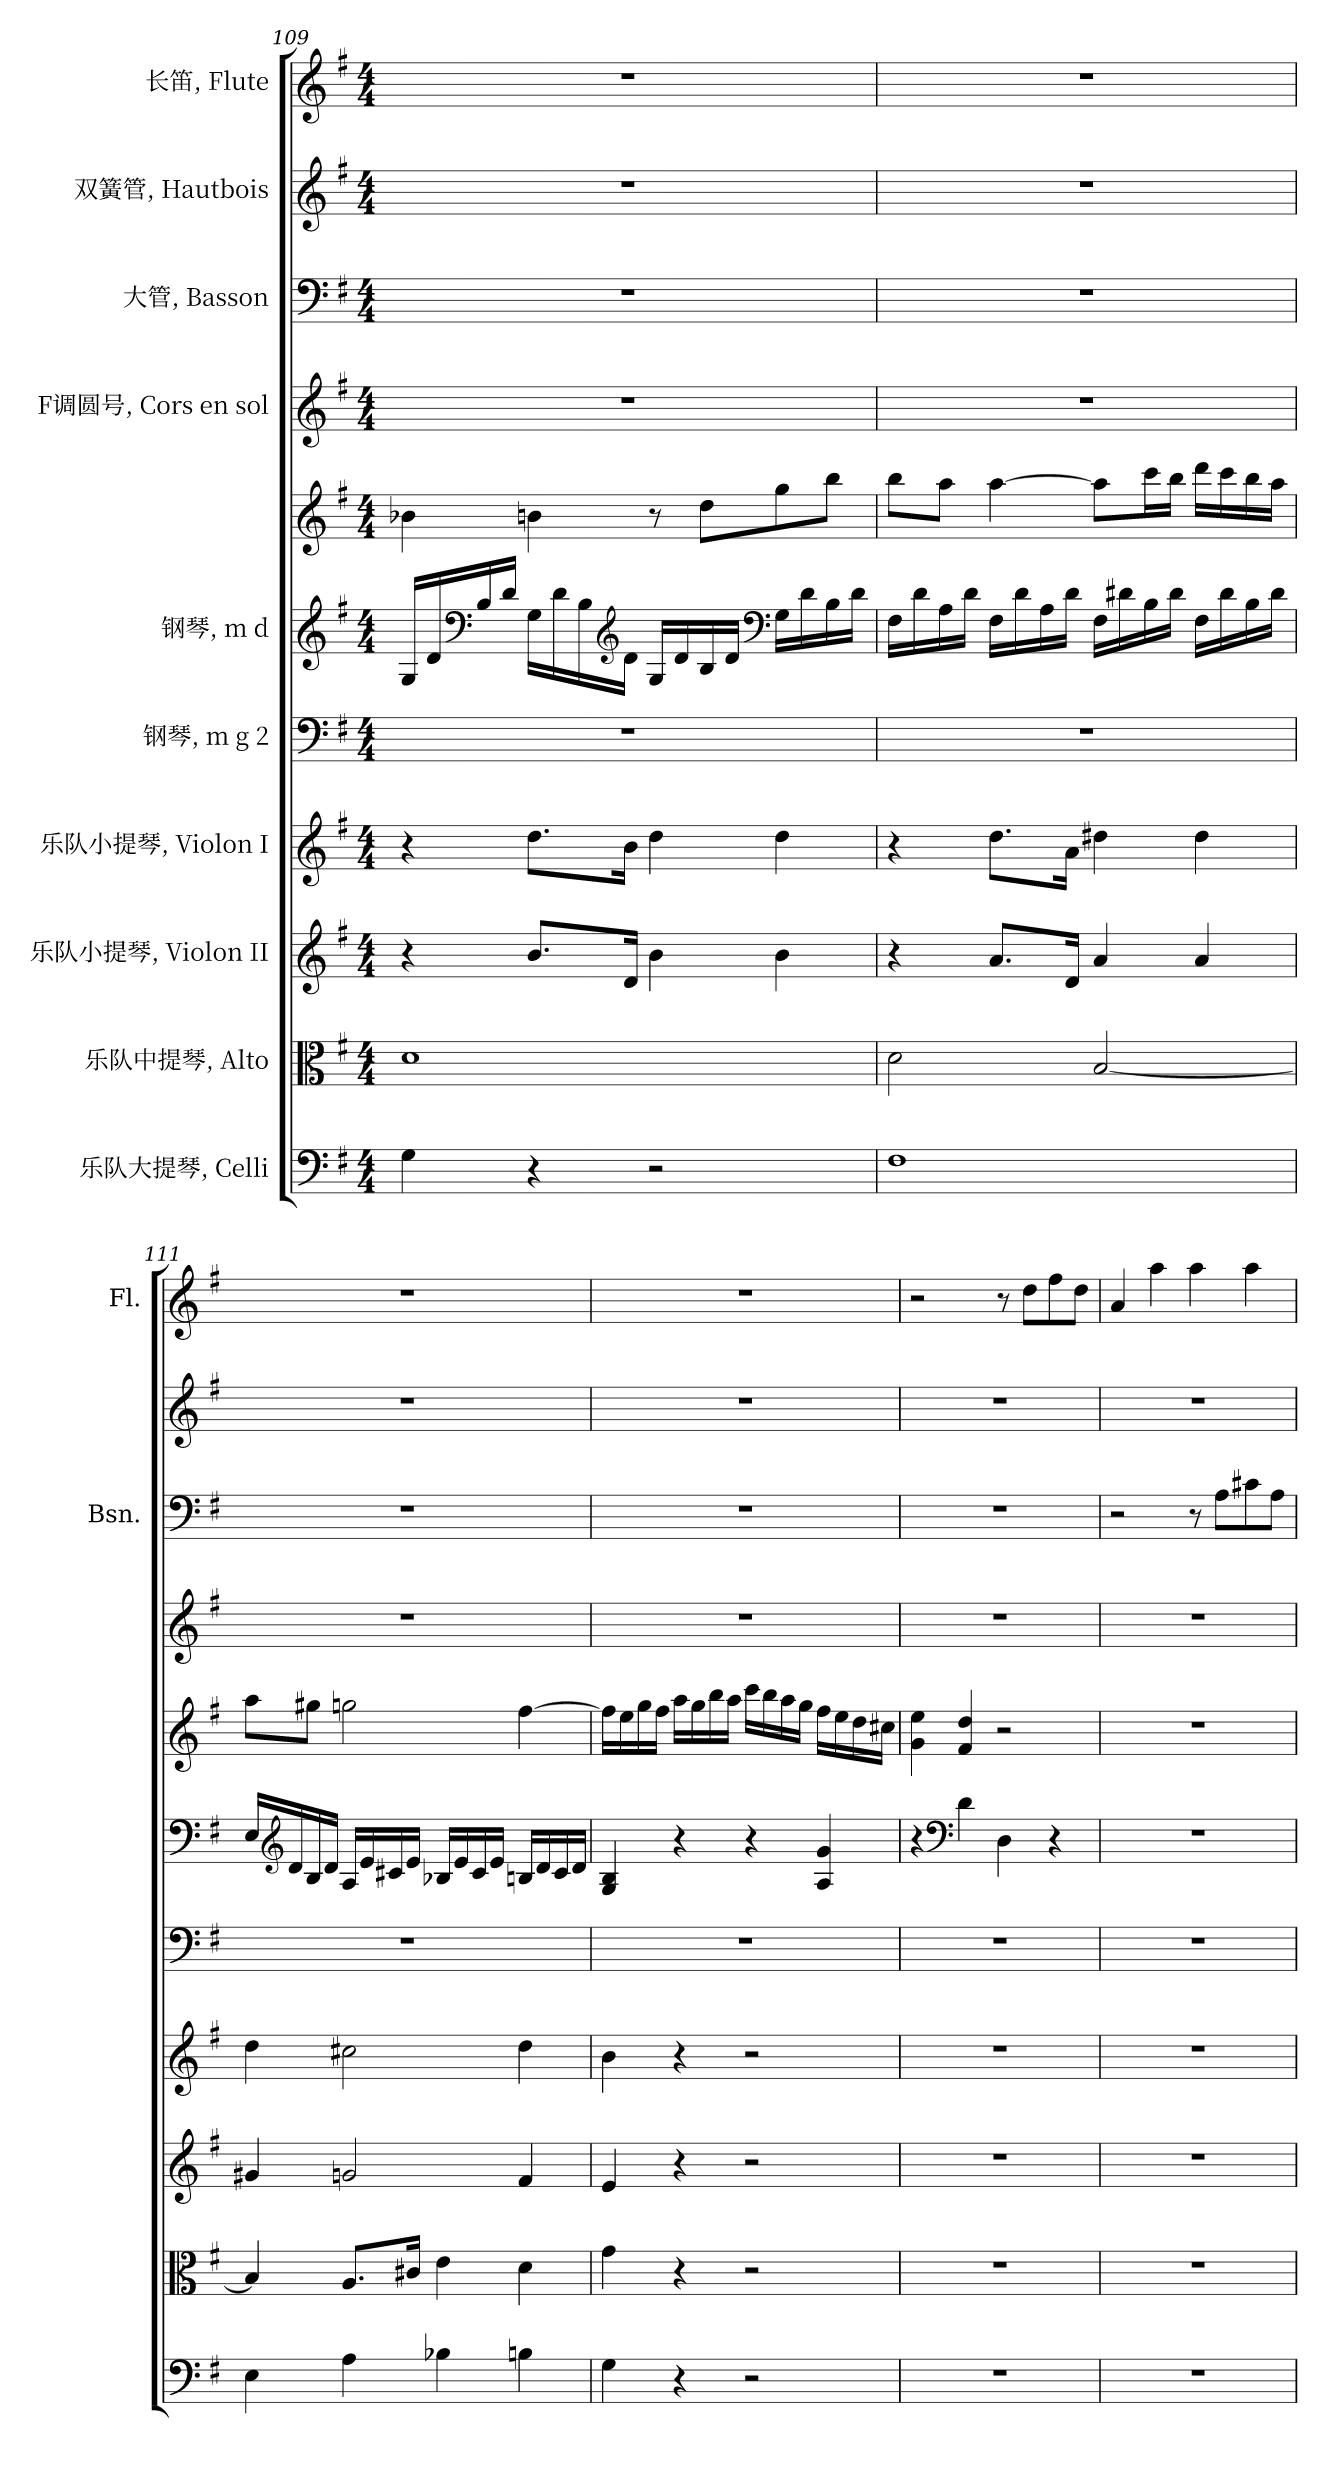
**kern	**kern	**kern	**kern	**kern	**kern	**kern	**kern	**kern	**kern	**kern
*part10	*part9	*part8	*part7	*part6	*part5	*part5	*part4	*part3	*part2	*part1
*staff11	*staff10	*staff9	*staff8	*staff7	*staff6	*staff5	*staff4	*staff3	*staff2	*staff1
*I"乐队大提琴, Celli	*I"乐队中提琴, Alto	*I"乐队小提琴, Violon II	*I"乐队小提琴, Violon I	*I"钢琴, m g 2	*I"钢琴, m d	*	*I"F调圆号, Cors en sol	*I"大管, Basson	*I"双簧管, Hautbois	*I"长笛, Flute
*	*	*	*	*	*	*	*	*I'Bsn.	*	*I'Fl.
*clefF4	*clefC3	*clefG2	*clefG2	*clefF4	*clefG2	*clefG2	*clefG2	*clefF4	*clefG2	*clefG2
*	*	*	*	*	*	*	*ITrd4c7	*	*	*
*k[f#]	*k[f#]	*k[f#]	*k[f#]	*k[f#]	*k[f#]	*k[f#]	*k[]	*k[f#]	*k[f#]	*k[f#]
*M4/4	*M4/4	*M4/4	*M4/4	*M4/4	*M4/4	*M4/4	*M4/4	*M4/4	*M4/4	*M4/4
=109	=109	=109	=109	=109	=109	=109	=109	=109	=109	=109
4G\	1d	4r	4r	1r	16G/LL	4b-X\	1r	1r	1r	1r
.	.	.	.	.	16d/	.	.	.	.	.
*	*	*	*	*	*clefF4	*	*	*	*	*
.	.	.	.	.	16B/	.	.	.	.	.
.	.	.	.	.	16d/JJ	.	.	.	.	.
4r	.	8.b/L	8.dd\L	.	16G\LL	4bn\	.	.	.	.
.	.	.	.	.	16d\	.	.	.	.	.
.	.	.	.	.	16B\	.	.	.	.	.
*	*	*	*	*	*clefG2	*	*	*	*	*
.	.	16d/Jk	16b\Jk	.	16d\JJ	.	.	.	.	.
2r	.	4b\	4dd\	.	16G/LL	8r	.	.	.	.
.	.	.	.	.	16d/	.	.	.	.	.
.	.	.	.	.	16B/	8dd\L	.	.	.	.
.	.	.	.	.	16d/JJ	.	.	.	.	.
*	*	*	*	*	*clefF4	*	*	*	*	*
.	.	4b\	4dd\	.	16G\LL	8gg\	.	.	.	.
.	.	.	.	.	16d\	.	.	.	.	.
.	.	.	.	.	16B\	8bb\J	.	.	.	.
.	.	.	.	.	16d\JJ	.	.	.	.	.
!!LO:PB:g=z
=110	=110	=110	=110	=110	=110	=110	=110	=110	=110	=110
1F#	2d\	4r	4r	1r	16F#\LL	8bb\L	1r	1r	1r	1r
.	.	.	.	.	16d\	.	.	.	.	.
.	.	.	.	.	16A\	8aa\J	.	.	.	.
.	.	.	.	.	16d\JJ	.	.	.	.	.
.	.	8.a/L	8.dd\L	.	16F#\LL	[4aa\	.	.	.	.
.	.	.	.	.	16d\	.	.	.	.	.
.	.	.	.	.	16A\	.	.	.	.	.
.	.	16d/Jk	16a\Jk	.	16d\JJ	.	.	.	.	.
.	[2B/	4a/	4dd#X\	.	16F#\LL	8aa\L]	.	.	.	.
.	.	.	.	.	16d#X\	.	.	.	.	.
.	.	.	.	.	16B\	16ccc\L	.	.	.	.
.	.	.	.	.	16d#\JJ	16bb\JJ	.	.	.	.
.	.	4a/	4dd#\	.	16F#\LL	16ddd\LL	.	.	.	.
.	.	.	.	.	16d#\	16ccc\	.	.	.	.
.	.	.	.	.	16B\	16bb\	.	.	.	.
.	.	.	.	.	16d#\JJ	16aa\JJ	.	.	.	.
=111	=111	=111	=111	=111	=111	=111	=111	=111	=111	=111
4E\	4B/]	4g#X/	4dd\	1r	16E/LL	8aa\L	1r	1r	1r	1r
*	*	*	*	*	*clefG2	*	*	*	*	*
.	.	.	.	.	16d/	.	.	.	.	.
.	.	.	.	.	16B/	8gg#X\J	.	.	.	.
.	.	.	.	.	16d/JJ	.	.	.	.	.
4A\	8.A/L	2gn/	2cc#X\	.	16A/LL	2ggn\	.	.	.	.
.	.	.	.	.	16e/	.	.	.	.	.
.	.	.	.	.	16c#X/	.	.	.	.	.
.	16c#X/Jk	.	.	.	16e/JJ	.	.	.	.	.
4B-X\	4e\	.	.	.	16B-X/LL	.	.	.	.	.
.	.	.	.	.	16e/	.	.	.	.	.
.	.	.	.	.	16c#/	.	.	.	.	.
.	.	.	.	.	16e/JJ	.	.	.	.	.
4Bn\	4d\	4f#/	4dd\	.	16Bn/LL	[4ff#\	.	.	.	.
.	.	.	.	.	16d/	.	.	.	.	.
.	.	.	.	.	16c#/	.	.	.	.	.
.	.	.	.	.	16d/JJ	.	.	.	.	.
!!LO:PB:g=z
=112	=112	=112	=112	=112	=112	=112	=112	=112	=112	=112
4G\	4g\	4e/	4b\	1r	4G/ 4B/	16ff#\LL]	1r	1r	1r	1r
.	.	.	.	.	.	16ee\	.	.	.	.
.	.	.	.	.	.	16gg\	.	.	.	.
.	.	.	.	.	.	16ff#\JJ	.	.	.	.
4r	4r	4r	4r	.	4r	16aa\LL	.	.	.	.
.	.	.	.	.	.	16gg\	.	.	.	.
.	.	.	.	.	.	16bb\	.	.	.	.
.	.	.	.	.	.	16aa\JJ	.	.	.	.
2r	2r	2r	2r	.	4r	16ccc\LL	.	.	.	.
.	.	.	.	.	.	16bb\	.	.	.	.
.	.	.	.	.	.	16aa\	.	.	.	.
.	.	.	.	.	.	16gg\JJ	.	.	.	.
.	.	.	.	.	4A/ 4g/	16ff#\LL	.	.	.	.
.	.	.	.	.	.	16ee\	.	.	.	.
.	.	.	.	.	.	16dd\	.	.	.	.
.	.	.	.	.	.	16cc#X\JJ	.	.	.	.
=113	=113	=113	=113	=113	=113	=113	=113	=113	=113	=113
1r	1r	1r	1r	1r	4r	4g\ 4ee\	1r	1r	1r	2r
*	*	*	*	*	*clefF4	*	*	*	*	*
.	.	.	.	.	4d\	4f#/ 4dd/	.	.	.	.
.	.	.	.	.	4D\	2r	.	.	.	8r
.	.	.	.	.	.	.	.	.	.	8dd\L
.	.	.	.	.	4r	.	.	.	.	8ff#\
.	.	.	.	.	.	.	.	.	.	8dd\J
=114	=114	=114	=114	=114	=114	=114	=114	=114	=114	=114
1r	1r	1r	1r	1r	1r	1r	1r	2r	1r	4a/
.	.	.	.	.	.	.	.	.	.	4aa\
.	.	.	.	.	.	.	.	8r	.	4aa\
.	.	.	.	.	.	.	.	8A\L	.	.
.	.	.	.	.	.	.	.	8c#X\	.	4aa\
.	.	.	.	.	.	.	.	8A\J	.	.
=	=	=	=	=	=	=	=	=	=	=
*-	*-	*-	*-	*-	*-	*-	*-	*-	*-	*-
